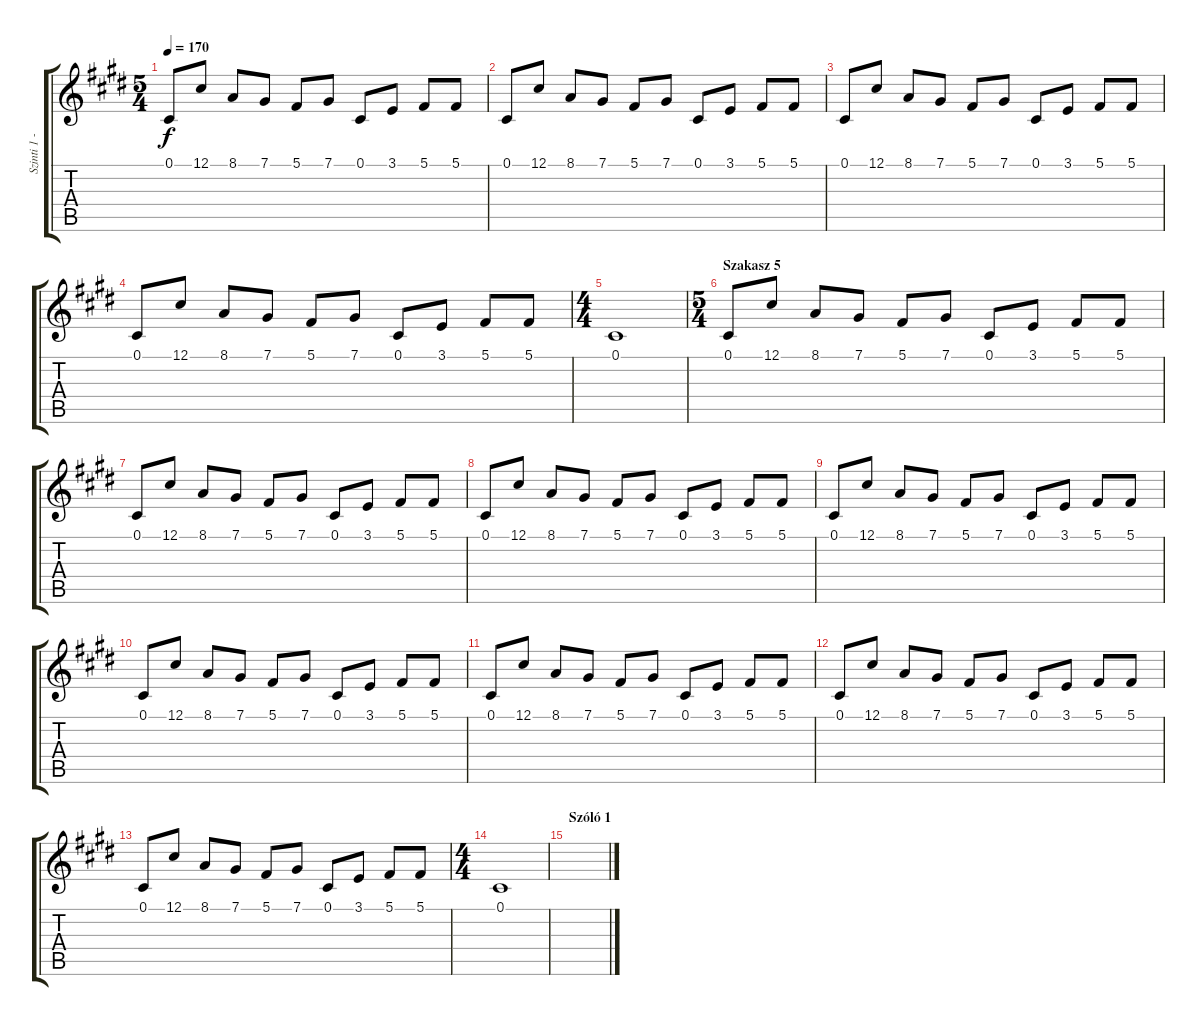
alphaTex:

\track ("Szinti 1 - Lead, Szóló" "Szinti 1 -") {instrument lead1square}
\staff {score tabs}
\tuning (Db4 Ab3 E3 B2 Gb2 Db2) {hide}
\ts (5 4)
\tempo 170
\clef g2
\ks c#minor
0.1.8{dy f} 12.1.8 8.1.8 7.1.8 5.1.8 7.1.8 0.1.8 3.1.8 5.1.8 5.1.8 |
0.1.8 12.1.8 8.1.8 7.1.8 5.1.8 7.1.8 0.1.8 3.1.8 5.1.8 5.1.8 |
0.1.8 12.1.8 8.1.8 7.1.8 5.1.8 7.1.8 0.1.8 3.1.8 5.1.8 5.1.8 |
0.1.8 12.1.8 8.1.8 7.1.8 5.1.8 7.1.8 0.1.8 3.1.8 5.1.8 5.1.8 |
\ts (4 4)
0.1.1 |
\ts (5 4)
\section ("" "Szakasz 5")
0.1.8 12.1.8 8.1.8 7.1.8 5.1.8 7.1.8 0.1.8 3.1.8 5.1.8 5.1.8 |
0.1.8 12.1.8 8.1.8 7.1.8 5.1.8 7.1.8 0.1.8 3.1.8 5.1.8 5.1.8 |
0.1.8 12.1.8 8.1.8 7.1.8 5.1.8 7.1.8 0.1.8 3.1.8 5.1.8 5.1.8 |
0.1.8 12.1.8 8.1.8 7.1.8 5.1.8 7.1.8 0.1.8 3.1.8 5.1.8 5.1.8 |
0.1.8 12.1.8 8.1.8 7.1.8 5.1.8 7.1.8 0.1.8 3.1.8 5.1.8 5.1.8 |
0.1.8 12.1.8 8.1.8 7.1.8 5.1.8 7.1.8 0.1.8 3.1.8 5.1.8 5.1.8 |
0.1.8 12.1.8 8.1.8 7.1.8 5.1.8 7.1.8 0.1.8 3.1.8 5.1.8 5.1.8 |
0.1.8 12.1.8 8.1.8 7.1.8 5.1.8 7.1.8 0.1.8 3.1.8 5.1.8 5.1.8 |
\ts (4 4)
0.1.1 |
\section ("" "Szóló 1")
